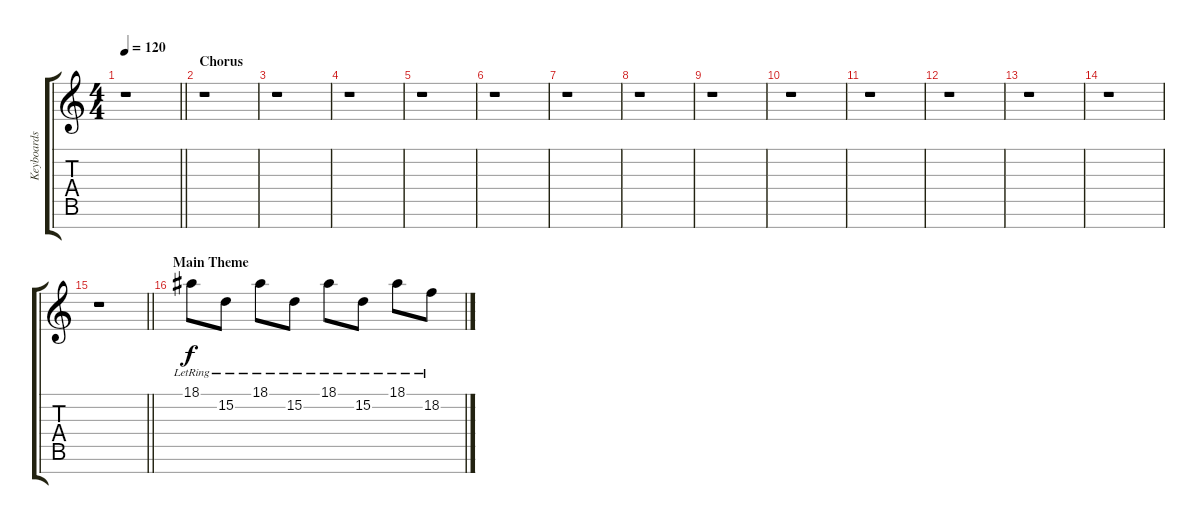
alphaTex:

\track ("Keyboards 1" "Keyboards ") {instrument acousticgrandpiano}
\staff {score tabs}
\tuning (E4 B3 G3 D3 A2 E2 B1) {hide}
\ts (4 4)
\tempo 120
\clef g2
\barLineRight lightlight
\ks c
r.1{dy f} |
\section ("" "Chorus")
r.1 |
r.1 |
r.1 |
r.1 |
r.1 |
r.1 |
r.1 |
r.1 |
r.1 |
r.1 |
r.1 |
r.1 |
r.1 |
\barLineRight lightlight
r.1 |
\section ("" "Main Theme")
18.1{lr}.8 15.2{lr}.8 18.1{lr}.8 15.2{lr}.8 18.1{lr}.8 15.2{lr}.8 18.1{lr}.8 18.2{lr}.8
